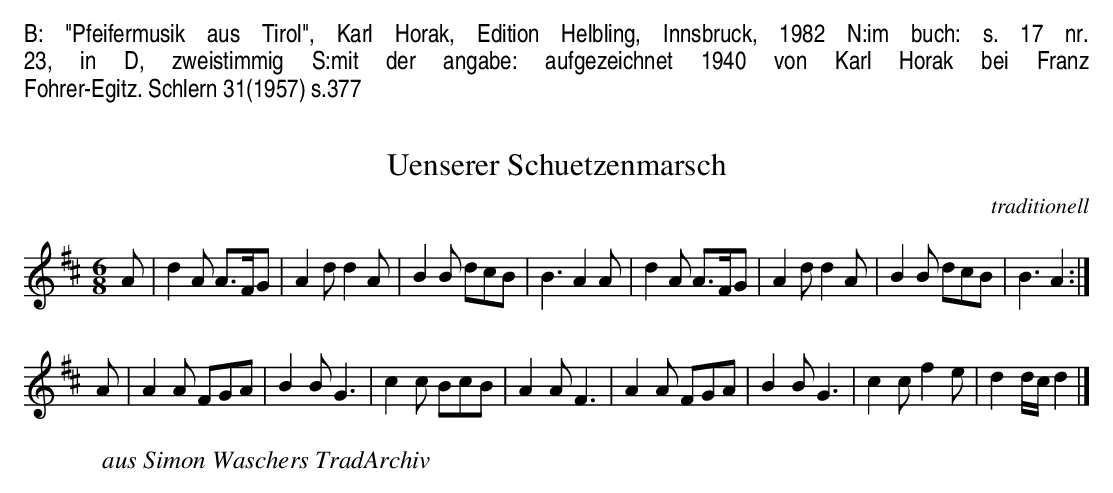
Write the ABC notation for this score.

X:1
T:Uenserer Schuetzenmarsch
C:traditionell
%%textfont Helvetica-Narrow 10pt
%%begintext align
B: "Pfeifermusik aus Tirol", Karl Horak, Edition Helbling, Innsbruck, 1982
N:im buch: s. 17 nr. 23, in D, zweistimmig
S:mit der angabe: aufgezeichnet 1940 von Karl Horak bei Franz Fohrer-Egitz. Schlern 31(1957) s.377
%%endtext
M:6/8
L:1/8
K:D
A |\
d2A A3/F/G | A2d d2A | B2B dcB | B3 A2A |\
d2A A3/F/G | A2d d2A | B2B dcB | B3 A2 :|
A |\
A2A FGA | B2B G3 | c2c BcB | A2A F3 |\
A2A FGA | B2B G3 | c2c f2e | d2d/c/ d2 |]
W:aus Simon Waschers TradArchiv
